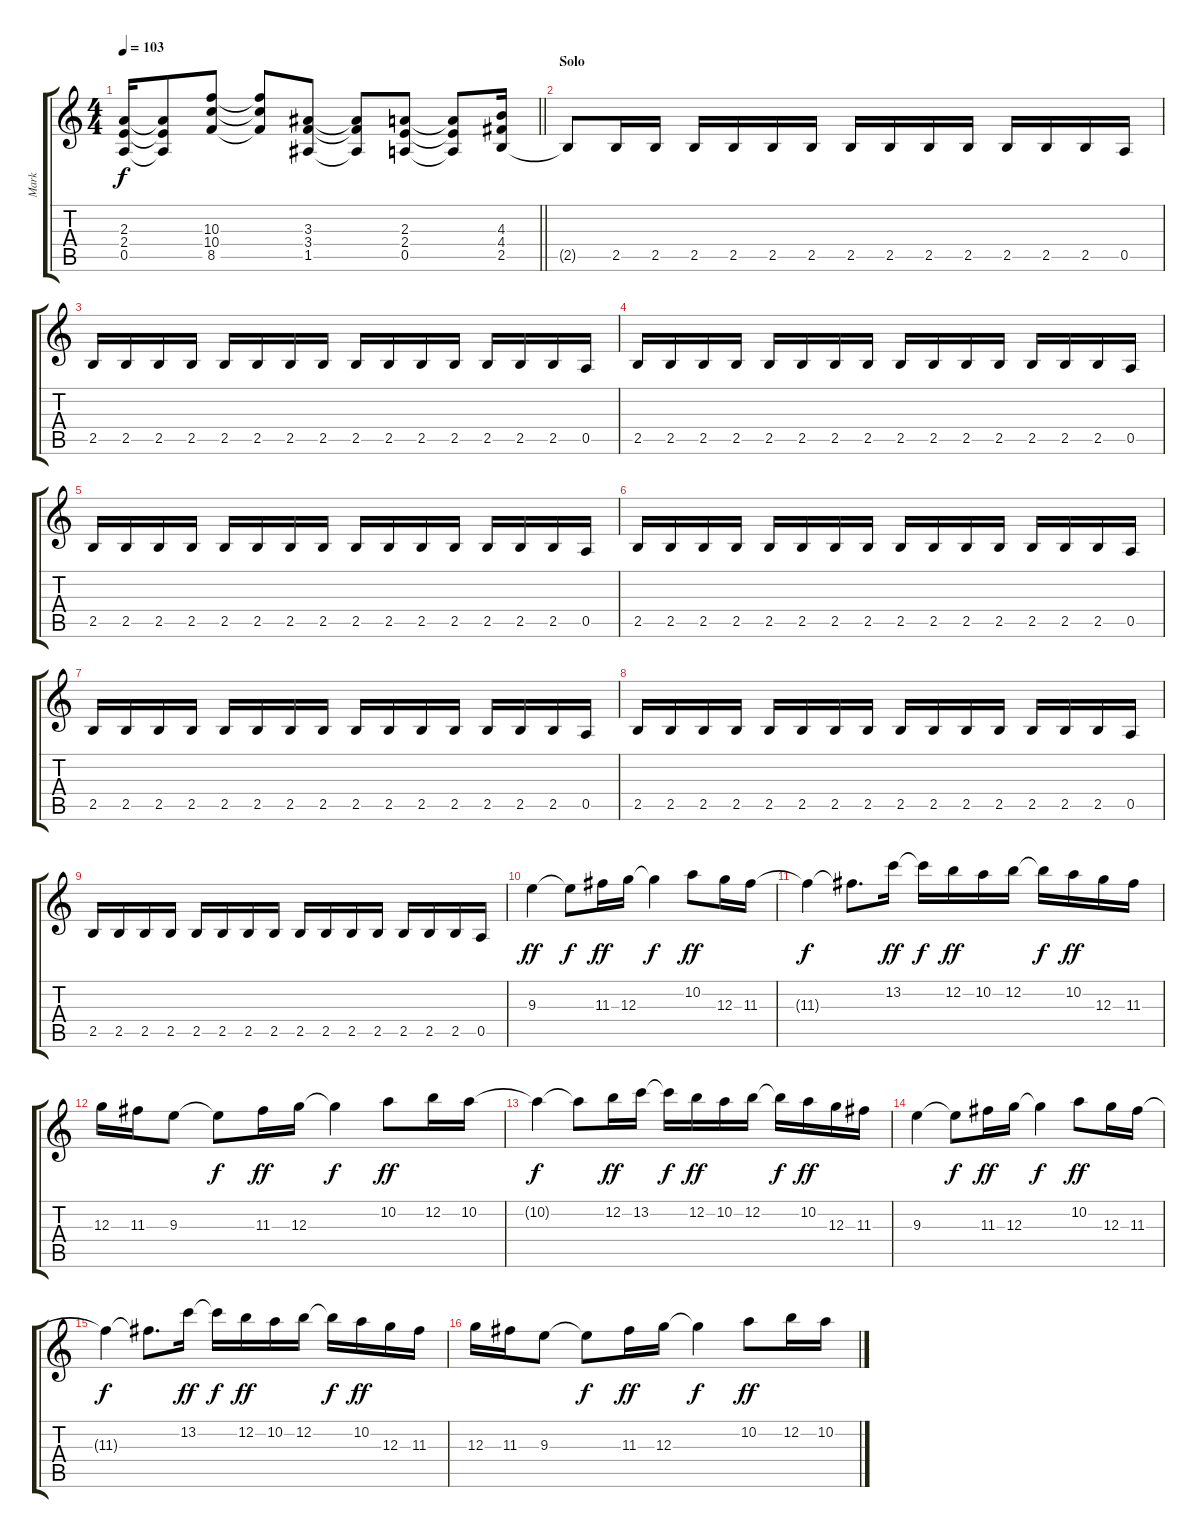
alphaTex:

\track ("Mark" "Mark") {instrument distortionguitar}
\staff {score tabs}
\tuning (E4 B3 G3 D3 A2 E2) {hide}
\ts (4 4)
\tempo 103
\clef g2
\barLineRight lightlight
\ks c
(2.3{t} 2.4{t} 0.5{t}).16{dy f} (2.3{t} 2.4{t} 0.5{t}).8 (10.3 10.4 8.5).8 (10.3{t} 10.4{t} 8.5{t}).8 (3.3 3.4 1.5).8 (3.3{t} 3.4{t} 1.5{t}).8 (2.3 2.4 0.5).8 (2.3{t} 2.4{t} 0.5{t}).8 (4.3 4.4 2.5).16 |
\section ("" "Solo")
2.5{t}.8 2.5.16 2.5.16 2.5.16 2.5.16 2.5.16 2.5.16 2.5.16 2.5.16 2.5.16 2.5.16 2.5.16 2.5.16 2.5.16 0.5.16 |
2.5.16 2.5.16 2.5.16 2.5.16 2.5.16 2.5.16 2.5.16 2.5.16 2.5.16 2.5.16 2.5.16 2.5.16 2.5.16 2.5.16 2.5.16 0.5.16 |
2.5.16 2.5.16 2.5.16 2.5.16 2.5.16 2.5.16 2.5.16 2.5.16 2.5.16 2.5.16 2.5.16 2.5.16 2.5.16 2.5.16 2.5.16 0.5.16 |
2.5.16 2.5.16 2.5.16 2.5.16 2.5.16 2.5.16 2.5.16 2.5.16 2.5.16 2.5.16 2.5.16 2.5.16 2.5.16 2.5.16 2.5.16 0.5.16 |
2.5.16 2.5.16 2.5.16 2.5.16 2.5.16 2.5.16 2.5.16 2.5.16 2.5.16 2.5.16 2.5.16 2.5.16 2.5.16 2.5.16 2.5.16 0.5.16 |
2.5.16 2.5.16 2.5.16 2.5.16 2.5.16 2.5.16 2.5.16 2.5.16 2.5.16 2.5.16 2.5.16 2.5.16 2.5.16 2.5.16 2.5.16 0.5.16 |
2.5.16 2.5.16 2.5.16 2.5.16 2.5.16 2.5.16 2.5.16 2.5.16 2.5.16 2.5.16 2.5.16 2.5.16 2.5.16 2.5.16 2.5.16 0.5.16 |
2.5.16 2.5.16 2.5.16 2.5.16 2.5.16 2.5.16 2.5.16 2.5.16 2.5.16 2.5.16 2.5.16 2.5.16 2.5.16 2.5.16 2.5.16 0.5.16 |
9.3.4{dy ff} 9.3{t}.8{dy f} 11.3.16{dy ff} 12.3.16 12.3{t}.4{dy f} 10.2.8{dy ff} 12.3.16 11.3.16 |
11.3{t}.4{dy f} 11.3{t}.8{d} 13.2.16{dy ff} 13.2{t}.16{dy f} 12.2.16{dy ff} 10.2.16 12.2.16 12.2{t}.16{dy f} 10.2.16{dy ff} 12.3.16 11.3.16 |
12.3.16 11.3.16 9.3.8 9.3{t}.8{dy f} 11.3.16{dy ff} 12.3.16 12.3{t}.4{dy f} 10.2.8{dy ff} 12.2.16 10.2.16 |
10.2{t}.4{dy f} 10.2{t}.8 12.2.16{dy ff} 13.2.16 13.2{t}.16{dy f} 12.2.16{dy ff} 10.2.16 12.2.16 12.2{t}.16{dy f} 10.2.16{dy ff} 12.3.16 11.3.16 |
9.3.4 9.3{t}.8{dy f} 11.3.16{dy ff} 12.3.16 12.3{t}.4{dy f} 10.2.8{dy ff} 12.3.16 11.3.16 |
11.3{t}.4{dy f} 11.3{t}.8{d} 13.2.16{dy ff} 13.2{t}.16{dy f} 12.2.16{dy ff} 10.2.16 12.2.16 12.2{t}.16{dy f} 10.2.16{dy ff} 12.3.16 11.3.16 |
12.3.16 11.3.16 9.3.8 9.3{t}.8{dy f} 11.3.16{dy ff} 12.3.16 12.3{t}.4{dy f} 10.2.8{dy ff} 12.2.16 10.2.16
